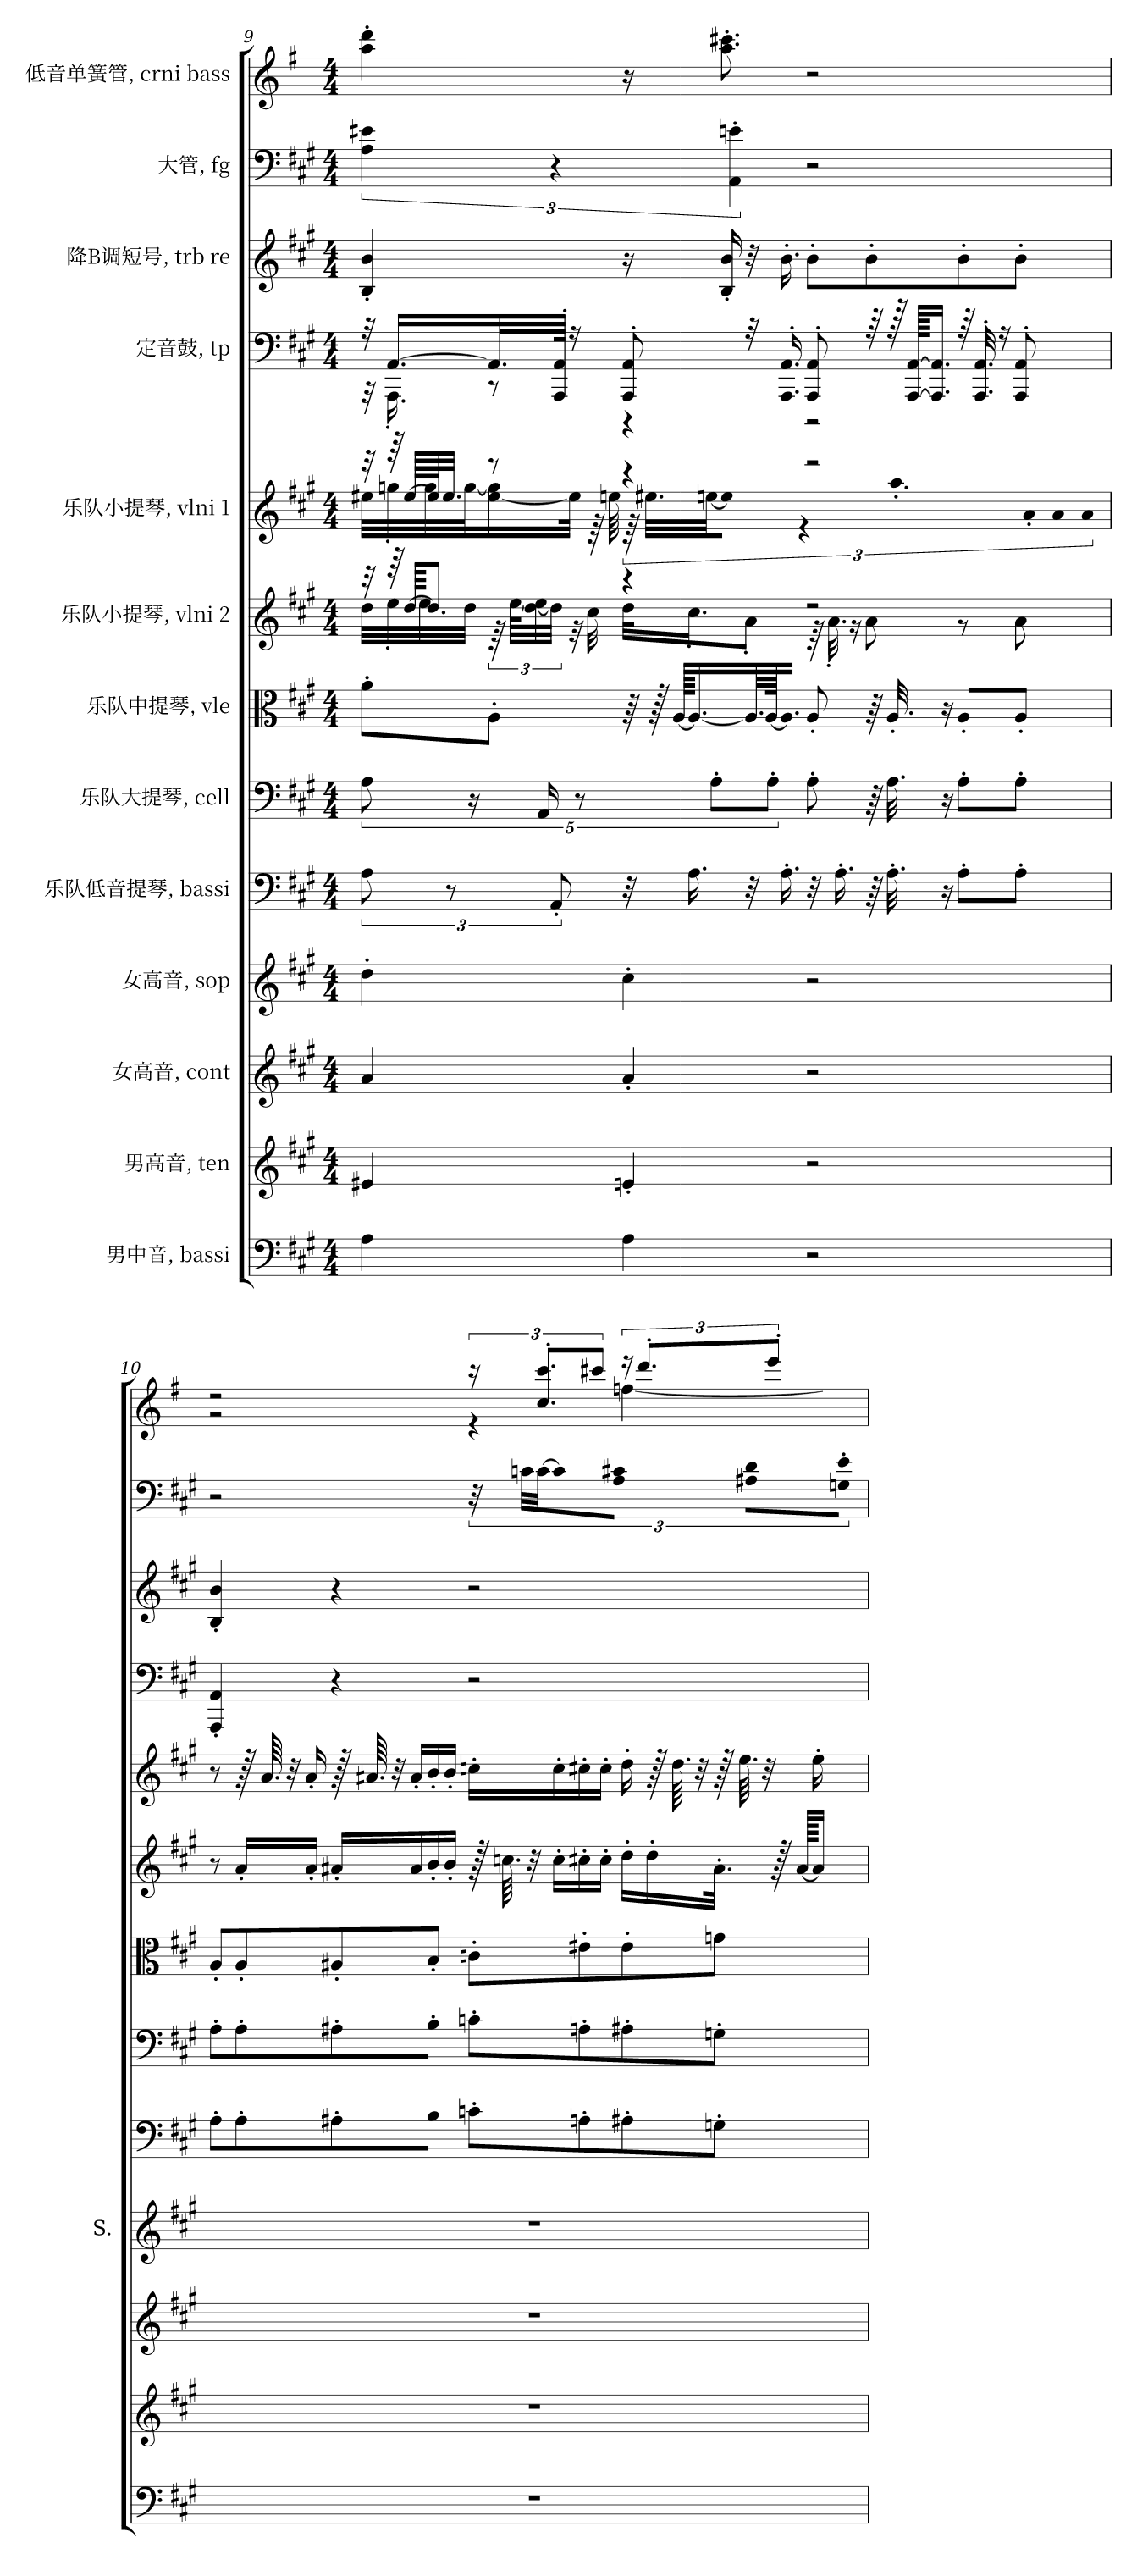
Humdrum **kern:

**kern	**kern	**kern	**kern	**kern	**kern	**kern	**kern	**kern	**kern	**kern	**kern	**kern
*part13	*part12	*part11	*part10	*part9	*part8	*part7	*part6	*part5	*part4	*part3	*part2	*part1
*staff13	*staff12	*staff11	*staff10	*staff9	*staff8	*staff7	*staff6	*staff5	*staff4	*staff3	*staff2	*staff1
*I"男中音, bassi	*I"男高音, ten	*I"女高音, cont	*I"女高音, sop	*I"乐队低音提琴, bassi	*I"乐队大提琴, cell	*I"乐队中提琴, vle	*I"乐队小提琴, vlni 2	*I"乐队小提琴, vlni 1	*I"定音鼓, tp	*I"降B调短号, trb re	*I"大管, fg	*I"低音单簧管, crni bass
*	*	*	*I'S.	*	*	*	*	*	*	*	*	*
!!LO:PB:g=z
*clefF4	*clefG2	*clefG2	*clefG2	*clefF4	*clefF4	*clefC3	*clefG2	*clefG2	*clefF4	*clefG2	*clefF4	*clefG2
*	*	*	*	*ITrd7c12	*	*	*	*	*	*ITrd1c2	*	*ITrd8c14
*k[f#c#g#]	*k[f#c#g#]	*k[f#c#g#]	*k[f#c#g#]	*k[f#c#g#]	*k[f#c#g#]	*k[f#c#g#]	*k[f#c#g#]	*k[f#c#g#]	*k[f#c#g#]	*k[f#]	*k[f#c#g#]	*k[f#]
*M4/4	*M4/4	*M4/4	*M4/4	*M4/4	*M4/4	*M4/4	*M4/4	*M4/4	*M4/4	*M4/4	*M4/4	*M4/4
=9	=9	=9	=9	=9	=9	=9	=9	=9	=9	=9	=9	=9
*	*	*	*	*	*	*	*^	*^	*^	*	*	*
4A\	4e#X/	4a/	4dd'\	12AA\	10A\	8a'\L	32r	32dd\LLL	32r	32ee#X\LLL	32r	32r	4A/' 4a/'	6A\ 6e#X\	4a\' 4dd\'
.	.	.	.	.	.	.	64r	32ee'\	64r	32ggn'\	[16.AA/LL	16.AAA'\	.	.	.
.	.	.	.	.	.	.	[64dd/KKKL	.	[64ee#/LLLL	.	.	.	.	.	.
.	.	.	.	.	.	.	8.dd/J]	32ee\	64ee#/J]	32gg\	.	.	.	.	.
.	.	.	.	.	.	.	.	.	32.ee#/JJJ	.	.	.	.	.	.
.	.	.	.	12r	.	.	.	.	.	.	.	.	.	.	.
.	.	.	.	.	.	.	.	32dd\JJJ	.	[32gg\J	.	.	.	.	.
.	.	.	.	.	20r	.	.	.	.	.	.	.	.	.	.
.	.	.	.	.	.	8A'\J	.	96r	8r	[16ee#\ 16gg\]	32.AA/L]	8r	.	.	.
.	.	.	.	.	.	.	.	[96ee\KLLL	.	.	.	.	.	.	.
.	.	.	.	.	.	.	.	[48dd\ 48ee\]	.	.	.	.	.	.	.
.	.	.	.	.	20AA/	.	.	.	.	.	.	.	.	.	.
.	.	.	.	12AAA'/	.	.	.	48dd\JJJ]	.	.	.	.	.	6r	.
.	.	.	.	.	.	.	.	.	.	.	64AAA/' 64AA/'JJJk	.	.	.	.
.	.	.	.	.	.	.	.	32r	.	32ee#\JJk]	16r	.	.	.	.
.	.	.	.	.	10r	.	.	.	.	.	.	.	.	.	.
.	.	.	.	.	.	.	.	32cc#\	.	64r	.	.	.	.	.
.	.	.	.	.	.	.	.	.	.	64een\	.	.	.	.	.
4A\	4en'/	4a'/	4cc#'\	32r	.	64r	4r	32dd\KLL	4r	96r	8AAA/' 8AA/'	4r	16r	.	16r
.	.	.	.	.	.	.	.	.	.	48.ee#X\LLL	.	.	.	.	.
.	.	.	.	.	.	128r	.	.	.	.	.	.	.	.	.
.	.	.	.	.	.	[128A/KKKLL	.	.	.	.	.	.	.	.	.
.	.	.	.	16.AA\	.	16.A/_	.	16.cc#'\J	.	.	.	.	.	.	.
.	.	.	.	.	.	.	.	.	.	[48een\J	.	.	.	.	.
.	.	.	.	.	10A'\L	.	.	.	.	.	.	.	.	.	.
.	.	.	.	.	.	.	.	.	.	16ee\JJ]	.	.	16A/' 16a/'	.	8.a\' 8.cc#X\'
.	.	.	.	.	.	.	.	.	.	.	.	.	.	6AA\' 6en\'	.
.	.	.	.	32r	.	64.A/LL]	.	8a'\J	.	32r	32r	.	32r	.	.
.	.	.	.	.	.	[128A/JJK	.	.	.	.	.	.	.	.	.
.	.	.	.	.	10A'\J	.	.	.	.	.	.	.	.	.	.
.	.	.	.	16.AA'\	.	16.A/JJ]	.	.	.	16.aa'\	16.AAA/' 16.AA/'	.	16.a'\	.	.
2r	2r	2r	2r	32r	8A'\	8A'/	2r	64r	2r	8a'\	8AAA/' 8AA/'	2r	8a'\L	2r	2r
.	.	.	.	.	.	.	.	32.a'\	.	.	.	.	.	.	.
.	.	.	.	16.AA'\	.	.	.	.	.	.	.	.	.	.	.
.	.	.	.	.	.	.	.	16r	.	.	.	.	.	.	.
.	.	.	.	64r	64r	64r	.	8a\	.	4a\	64r	.	8a'\	.	.
.	.	.	.	32.AA'\	32.A\	32.A'/	.	.	.	.	128r	.	.	.	.
.	.	.	.	.	.	.	.	.	.	.	[128AAA/ [128AA/KKKLL	.	.	.	.
.	.	.	.	.	.	.	.	.	.	.	16.AAA/] 16.AA/]JJ	.	.	.	.
.	.	.	.	16r	16r	16r	.	.	.	.	.	.	.	.	.
.	.	.	.	8AA'\L	8A'\L	8A'/L	.	8r	.	.	64r	.	8a'\	.	.
.	.	.	.	.	.	.	.	.	.	.	32.AAA/' 32.AA/'	.	.	.	.
.	.	.	.	.	.	.	.	.	.	.	16r	.	.	.	.
.	.	.	.	8AA'\J	8A'\J	8A'/J	.	8a\	.	8a\	8AAA/' 8AA/'	.	8a'\J	.	.
*	*	*	*	*	*	*	*v	*v	*	*	*v	*v	*	*	*
*	*	*	*	*	*	*	*	*v	*v	*	*	*	*
!!LO:PB:g=z
=10	=10	=10	=10	=10	=10	=10	=10	=10	=10	=10	=10	=10
*	*	*	*	*	*	*	*	*	*	*	*	*^
1r	1r	1r	1r	8AA'\L	8A'\L	8A'/L	8r	8r	4AAA/' 4AA/'	4A/' 4a/'	2r	2r	2r
.	.	.	.	8AA'\	8A'\	8A'/	16a'/LL	128r	.	.	.	.	.
.	.	.	.	.	.	.	.	64.a/	.	.	.	.	.
.	.	.	.	.	.	.	.	32r	.	.	.	.	.
.	.	.	.	.	.	.	16a'/JJ	16a'/	.	.	.	.	.
.	.	.	.	8AA#X'\	8A#X'\	8A#X'/	16a#X'/LL	128r	4r	4r	.	.	.
.	.	.	.	.	.	.	.	64.a#X/	.	.	.	.	.
.	.	.	.	.	.	.	.	32r	.	.	.	.	.
.	.	.	.	.	.	.	16a#/	16a#'/LL	.	.	.	.	.
.	.	.	.	8BB\J	8B'\J	8B'/J	16b'/	16b'/	.	.	.	.	.
.	.	.	.	.	.	.	16b'/JJ	16b'/JJ	.	.	.	.	.
.	.	.	.	8Cn'\L	8cn'\L	8cn'\L	128r	16ccn'\LL	2r	2r	48r	24r	4r
.	.	.	.	.	.	.	64.ccn\	.	.	.	.	.	.
.	.	.	.	.	.	.	.	.	.	.	48cn\LLL	.	.
.	.	.	.	.	.	.	32r	.	.	.	.	.	.
.	.	.	.	.	.	.	.	.	.	.	[48c\J	12.c/' 12.cc/'L	.
.	.	.	.	.	.	.	16cc'\LL	16cc'\	.	.	16c\J]	.	.
.	.	.	.	8AAn'\	8An'\	8e#X'\	16cc#X'\	16cc#X'\	.	.	8A\ 8c#X\J	.	.
.	.	.	.	.	.	.	.	.	.	.	.	12cc#X/J	.
.	.	.	.	.	.	.	16cc#'\JJ	16cc#'\JJ	.	.	.	.	.
.	.	.	.	8AA#X'\	8A#X'\	8e#'\	16dd'\LL	16dd'\	.	.	8A#X\ 8d\L	24r	[4fn\
.	.	.	.	.	.	.	.	.	.	.	.	12.dd'/L	.
.	.	.	.	.	.	.	16dd'\	128r	.	.	.	.	.
.	.	.	.	.	.	.	.	64.dd\	.	.	.	.	.
.	.	.	.	.	.	.	.	32r	.	.	.	.	.
.	.	.	.	8GGn'\J	8Gn'\J	8gn\J	32.a#'\JJk	128r	.	.	8Gn\' 8e\'J	.	.
.	.	.	.	.	.	.	.	64.ee\	.	.	.	.	.
.	.	.	.	.	.	.	.	32r	.	.	.	.	.
.	.	.	.	.	.	.	.	.	.	.	.	12ee'/J	.
.	.	.	.	.	.	.	128r	.	.	.	.	.	.
.	.	.	.	.	.	.	[128a#/KKKLL	.	.	.	.	.	.
.	.	.	.	.	.	.	16a#/JJ]	16ee'\	.	.	.	.	.
*	*	*	*	*	*	*	*	*	*	*	*	*v	*v
=	=	=	=	=	=	=	=	=	=	=	=	=
*-	*-	*-	*-	*-	*-	*-	*-	*-	*-	*-	*-	*-
